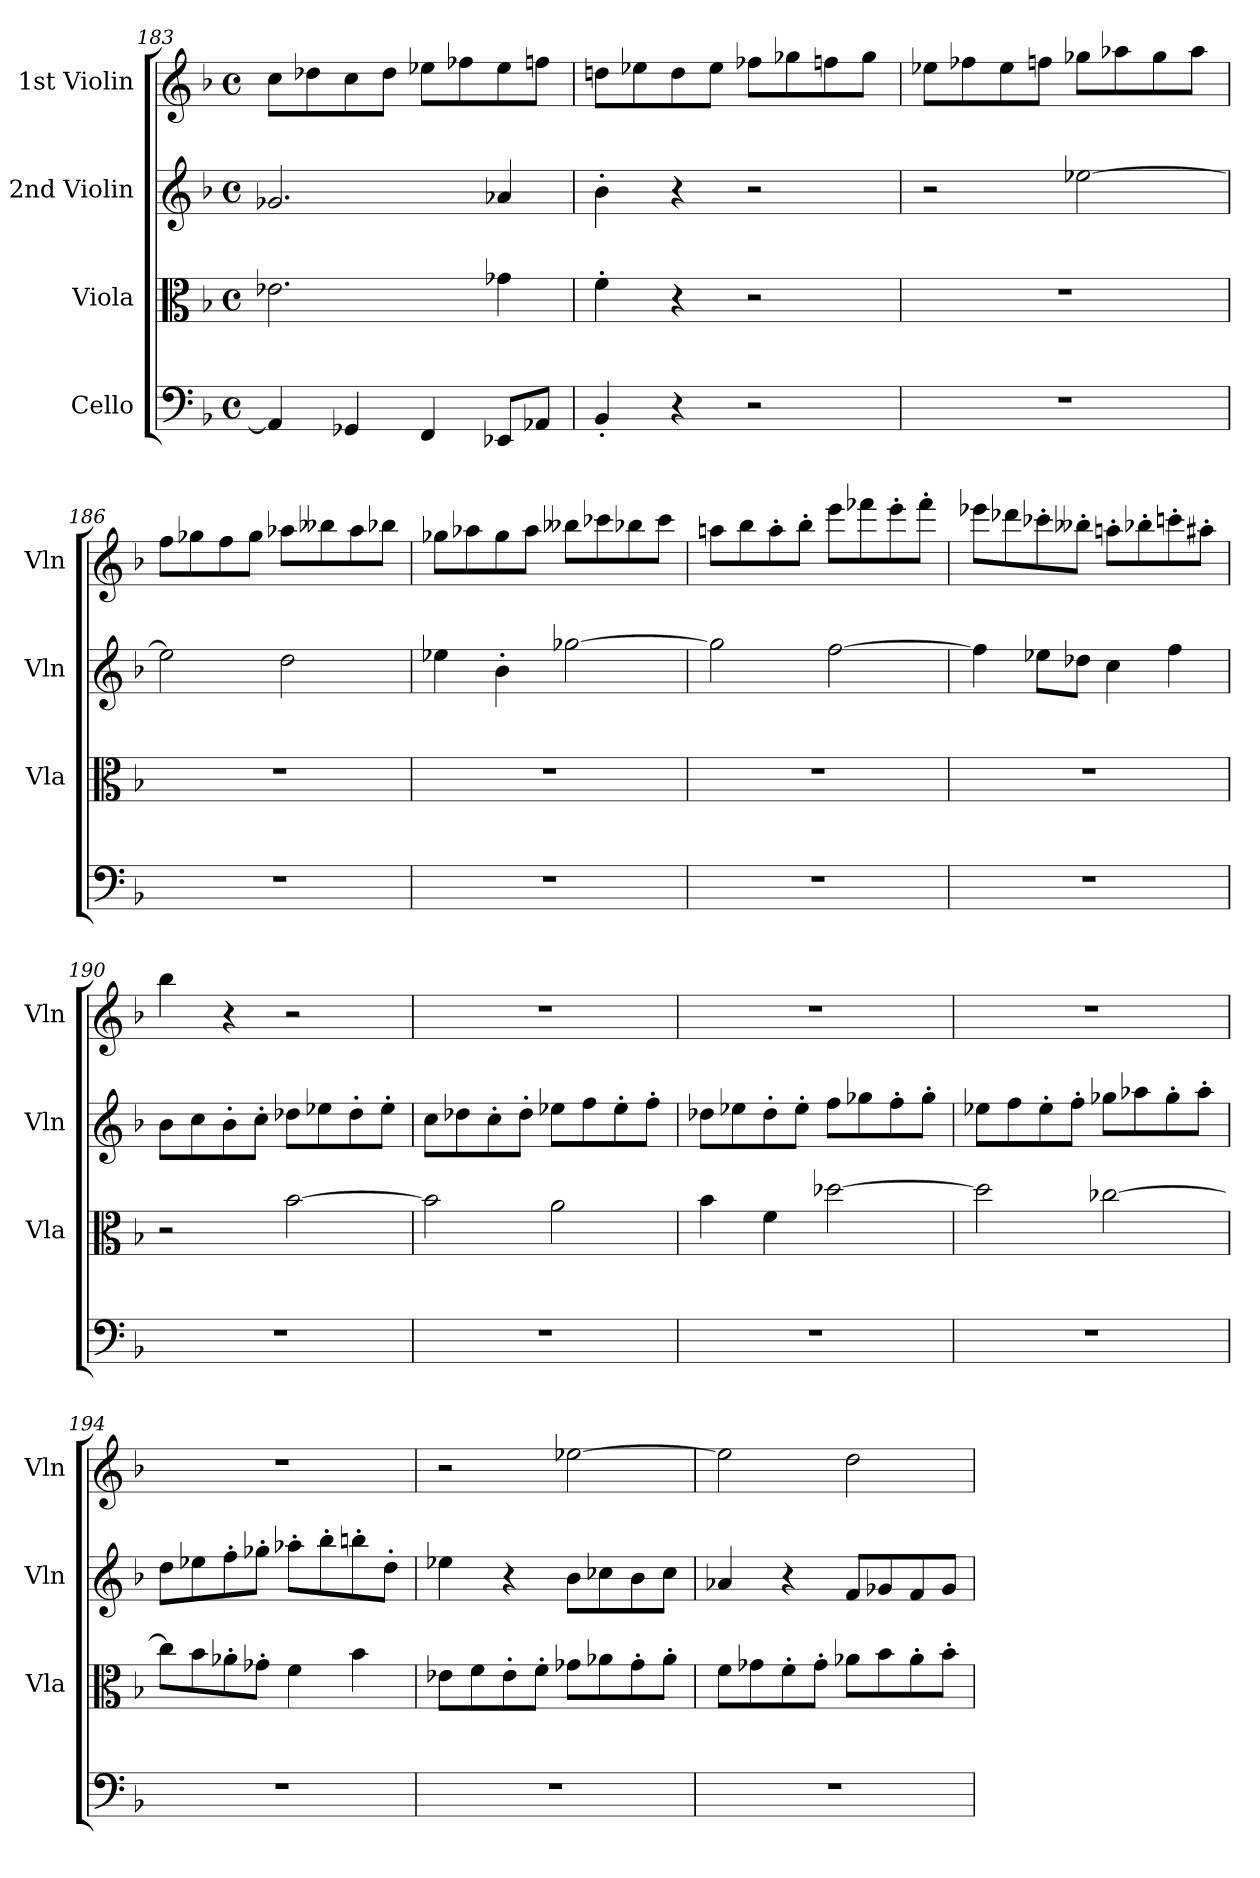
**kern	**kern	**kern	**kern
*part4	*part3	*part2	*part1
*staff4	*staff3	*staff2	*staff1
*I"Cello	*I"Viola	*I"2nd Violin	*I"1st Violin
*	*I'Vla	*I'Vln	*I'Vln
*clefF4	*clefC3	*clefG2	*clefG2
*k[b-]	*k[b-]	*k[b-]	*k[b-]
*M4/4	*M4/4	*M4/4	*M4/4
*met(c)	*met(c)	*met(c)	*met(c)
=183	=183	=183	=183
4AA-/]	2.e-X\	2.g-X/	8cc\L
.	.	.	8dd-X\
4GG-X/	.	.	8cc\
.	.	.	8dd-\J
4FF/	.	.	8ee-X\L
.	.	.	8ff-X\
8EE-X/L	4g-X\	4a-X/	8ee-\
8AA-X/J	.	.	8ffn\J
=184	=184	=184	=184
4BB-'/	4f'\	4b-'\	8ddn\L
.	.	.	8ee-X\
4r	4r	4r	8dd\
.	.	.	8ee-\J
2r	2r	2r	8ff-X\L
.	.	.	8gg-X\
.	.	.	8ffn\
.	.	.	8gg-\J
=185	=185	=185	=185
1r	1r	2r	8ee-X\L
.	.	.	8ff-X\
.	.	.	8ee-\
.	.	.	8ffn\J
.	.	[2ee-X\	8gg-X\L
.	.	.	8aa-X\
.	.	.	8gg-\
.	.	.	8aa-\J
=186	=186	=186	=186
1r	1r	2ee-\]	8ff\L
.	.	.	8gg-X\
.	.	.	8ff\
.	.	.	8gg-\J
.	.	2dd\	8aa-X\L
.	.	.	8bb--X\
.	.	.	8aa-\
.	.	.	8bb-X\J
=187	=187	=187	=187
1r	1r	4ee-X\	8gg-X\L
.	.	.	8aa-X\
.	.	4b-'\	8gg-\
.	.	.	8aa-\J
.	.	[2gg-X\	8bb--X\L
.	.	.	8ccc-X\
.	.	.	8bb-X\
.	.	.	8ccc-\J
=188	=188	=188	=188
1r	1r	2gg-\]	8aan\L
.	.	.	8bb-\
.	.	.	8aa'\
.	.	.	8bb-'\J
.	.	[2ff\	8eee\L
.	.	.	8fff-X\
.	.	.	8eee'\
.	.	.	8fff-'\J
=189	=189	=189	=189
1r	1r	4ff\]	8eee-X\L
.	.	.	8ddd-X\
.	.	8ee-X\L	8ccc-X'\
.	.	8dd-X\J	8bb--X'\J
.	.	4cc\	8aan'\L
.	.	.	8bb-X'\
.	.	4ff\	8cccn'\
.	.	.	8aa#X'\J
=190	=190	=190	=190
1r	2r	8b-\L	4bb-\
.	.	8cc\	.
.	.	8b-'\	4r
.	.	8cc'\J	.
.	[2b-\	8dd-X\L	2r
.	.	8ee-X\	.
.	.	8dd-'\	.
.	.	8ee-'\J	.
=191	=191	=191	=191
1r	2b-\]	8cc\L	1r
.	.	8dd-X\	.
.	.	8cc'\	.
.	.	8dd-'\J	.
.	2a\	8ee-X\L	.
.	.	8ff\	.
.	.	8ee-'\	.
.	.	8ff'\J	.
=192	=192	=192	=192
1r	4b-\	8dd-X\L	1r
.	.	8ee-X\	.
.	4f\	8dd-'\	.
.	.	8ee-'\J	.
.	[2dd-X\	8ff\L	.
.	.	8gg-X\	.
.	.	8ff'\	.
.	.	8gg-'\J	.
=193	=193	=193	=193
1r	2dd-\]	8ee-X\L	1r
.	.	8ff\	.
.	.	8ee-'\	.
.	.	8ff'\J	.
.	[2cc-X\	8gg-X\L	.
.	.	8aa-X\	.
.	.	8gg-'\	.
.	.	8aa-'\J	.
=194	=194	=194	=194
1r	8cc-\L]	8dd\L	1r
.	8b-\	8ee-X\	.
.	8a-X'\	8ff'\	.
.	8g-X'\J	8gg-X'\J	.
.	4f\	8aa-X'\L	.
.	.	8bb-'\	.
.	4b-\	8bbn'\	.
.	.	8dd'\J	.
=195	=195	=195	=195
1r	8e-X\L	4ee-X\	2r
.	8f\	.	.
.	8e-'\	4r	.
.	8f'\J	.	.
.	8g-X\L	8b-\L	[2ee-X\
.	8a-X\	8cc-X\	.
.	8g-'\	8b-\	.
.	8a-'\J	8cc-\J	.
=196	=196	=196	=196
1r	8f\L	4a-X/	2ee-\]
.	8g-X\	.	.
.	8f'\	4r	.
.	8g-'\J	.	.
.	8a-X\L	8f/L	2dd\
.	8b-\	8g-X/	.
.	8a-'\	8f/	.
.	8b-'\J	8g-/J	.
=	=	=	=
*-	*-	*-	*-
